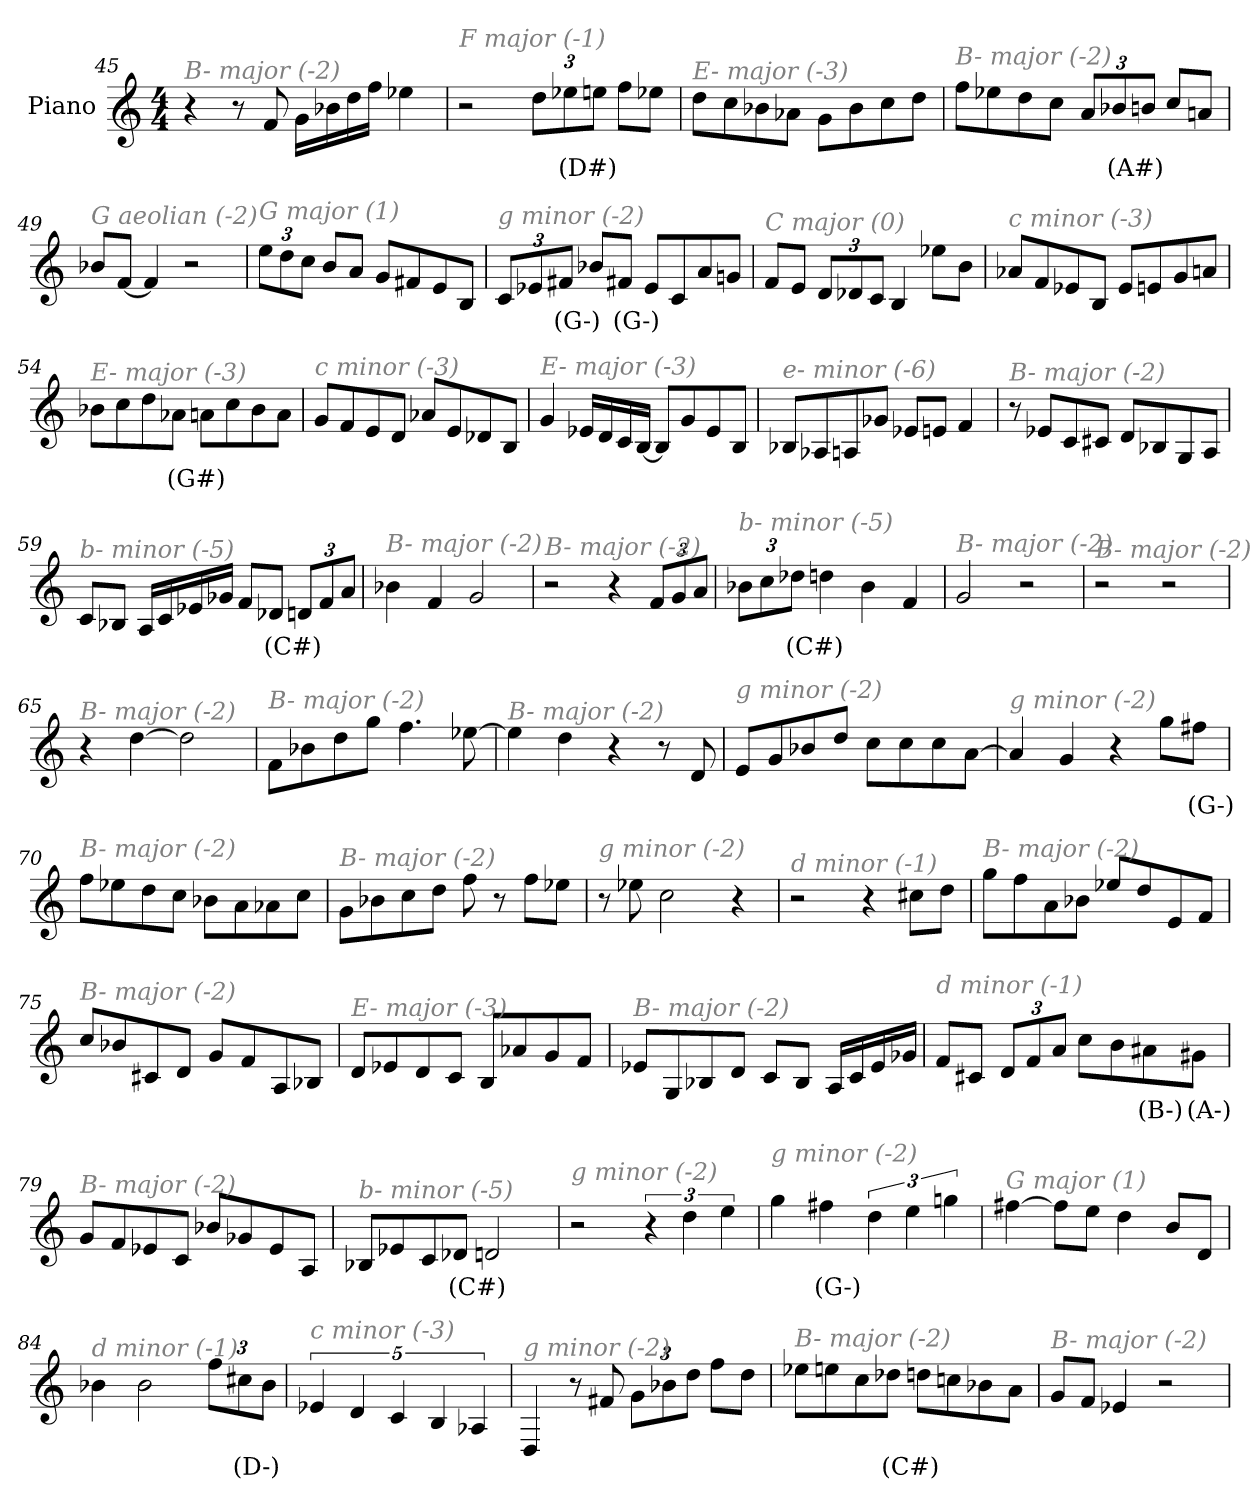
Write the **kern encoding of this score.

**kern	**text
*part1	*part1
*staff1	*staff1
*I"Piano	*
*I'Pno	*
!!LO:LB:g=z
*clefG2	*
*k[]	*
*M4/4	*
=45	=45
!LO:TX:i:color=#808080:t=B- major (-2)	!
4r	.
8r	.
8f/	.
16g\LL	.
16b-X\	.
16dd\	.
16ff\JJ	.
4ee-X\	.
=46	=46
!LO:TX:i:color=#808080:t=F major (-1)	!
2r	.
*Xbrackettup	*
12dd\L	.
12ee-Xi\	(D#)
12ee\J	.
8ff\L	.
8ee-X\J	.
=47	=47
!LO:TX:i:color=#808080:t=E- major (-3)	!
8dd\L	.
8cc\	.
8b-X\	.
8a-X\J	.
8g\L	.
8b-\	.
8cc\	.
8dd\J	.
=48	=48
!LO:TX:i:color=#808080:t=B- major (-2)	!
8ff\L	.
8ee-X\	.
8dd\	.
8cc\J	.
12a/L	.
12b-Xi/	(A#)
12b/J	.
8cc/L	.
8an/J	.
!!LO:LB:g=z
=49	=49
!LO:TX:i:color=#808080:t=G aeolian (-2)	!
8b-X/L	.
[8f/J	.
4f/]	.
2r	.
=50	=50
!LO:TX:i:color=#808080:t=G major (1)	!
12ee\L	.
12dd\	.
12cc\J	.
8b/L	.
8a/J	.
8g/L	.
8f#X/	.
8e/	.
8B/J	.
=51	=51
!LO:TX:i:color=#808080:t=g minor (-2)	!
12c/L	.
12e-X/	.
12f#Xi/J	(G-)
8b-X/L	.
8f#Xi/J	(G-)
8e-/L	.
8c/	.
8a/	.
8gn/J	.
=52	=52
!LO:TX:i:color=#808080:t=C major (0)	!
8f/L	.
8e/J	.
12d/L	.
12d-X/	.
12c/J	.
4B/	.
8ee-X\L	.
8b\J	.
!!LO:LB:g=z
=53	=53
!LO:TX:i:color=#808080:t=c minor (-3)	!
8a-X/L	.
8f/	.
8e-X/	.
8B/J	.
8e-/L	.
8en/	.
8g/	.
8an/J	.
=54	=54
!LO:TX:i:color=#808080:t=E- major (-3)	!
8b-X\L	.
8cc\	.
8dd\	.
8a-Xi\J	(G#)
8a\L	.
8cc\	.
8b-\	.
8a\J	.
=55	=55
!LO:TX:i:color=#808080:t=c minor (-3)	!
8g/L	.
8f/	.
8e/	.
8d/J	.
8a-X/L	.
8e/	.
8d-X/	.
8B/J	.
=56	=56
!LO:TX:i:color=#808080:t=E- major (-3)	!
4g/	.
16e-X/LL	.
16d/	.
16c/	.
[16B/JJ	.
8B/L]	.
8g/	.
8e-/	.
8B/J	.
!!LO:LB:g=z
=57	=57
!LO:TX:i:color=#808080:t=e- minor (-6)	!
8B-X/L	.
8A-X/	.
8An/	.
8g-X/J	.
8e-X/L	.
8en/J	.
4f/	.
=58	=58
!LO:TX:i:color=#808080:t=B- major (-2)	!
8r	.
8e-X/L	.
8c/	.
8c#X/J	.
8d/L	.
8B-X/	.
8G/	.
8A/J	.
=59	=59
!LO:TX:i:color=#808080:t=b- minor (-5)	!
8c/L	.
8B-X/J	.
16A/LL	.
16c/	.
16e-X/	.
16g-X/JJ	.
8f/L	.
8d-Xi/J	(C#)
12d/L	.
12f/	.
12a/J	.
=60	=60
!LO:TX:i:color=#808080:t=B- major (-2)	!
4b-X\	.
4f/	.
2g/	.
!!LO:LB:g=z
=61	=61
!LO:TX:i:color=#808080:t=B- major (-2)	!
2r	.
4r	.
12f/L	.
12g/	.
12a/J	.
=62	=62
!LO:TX:i:color=#808080:t=b- minor (-5)	!
12b-X\L	.
12cc\	.
12dd-Xi\J	(C#)
4dd\	.
4b-\	.
4f/	.
=63	=63
!LO:TX:i:color=#808080:t=B- major (-2)	!
2g/	.
2r	.
=64	=64
!LO:TX:i:color=#808080:t=B- major (-2)	!
2r	.
2r	.
=65	=65
!LO:TX:i:color=#808080:t=B- major (-2)	!
4r	.
[4dd\	.
2dd\]	.
=66	=66
!LO:TX:i:color=#808080:t=B- major (-2)	!
8f\L	.
8b-X\	.
8dd\	.
8gg\J	.
4.ff\	.
[8ee-X\	.
!!LO:LB:g=z
=67	=67
!LO:TX:i:color=#808080:t=B- major (-2)	!
4ee-\]	.
4dd\	.
4r	.
8r	.
8d/	.
=68	=68
!LO:TX:i:color=#808080:t=g minor (-2)	!
8e/L	.
8g/	.
8b-X/	.
8dd/J	.
8cc\L	.
8cc\	.
8cc\	.
[8a\J	.
=69	=69
!LO:TX:i:color=#808080:t=g minor (-2)	!
4a/]	.
4g/	.
4r	.
8gg\L	.
8ff#Xi\J	(G-)
=70	=70
!LO:TX:i:color=#808080:t=B- major (-2)	!
8ff\L	.
8ee-X\	.
8dd\	.
8cc\J	.
8b-X\L	.
8a\	.
8a-X\	.
8cc\J	.
=71	=71
!LO:TX:i:color=#808080:t=B- major (-2)	!
8g\L	.
8b-X\	.
8cc\	.
8dd\J	.
8ff\	.
8r	.
8ff\L	.
8ee-X\J	.
!!LO:LB:g=z
=72	=72
!LO:TX:i:color=#808080:t=g minor (-2)	!
8r	.
8ee-X\	.
2cc\	.
4r	.
=73	=73
!LO:TX:i:color=#808080:t=d minor (-1)	!
2r	.
4r	.
8cc#X\L	.
8dd\J	.
=74	=74
!LO:TX:i:color=#808080:t=B- major (-2)	!
8gg\L	.
8ff\	.
8a\	.
8b-X\J	.
8ee-X/L	.
8dd/	.
8e/	.
8f/J	.
=75	=75
!LO:TX:i:color=#808080:t=B- major (-2)	!
8cc/L	.
8b-X/	.
8c#X/	.
8d/J	.
8g/L	.
8f/	.
8A/	.
8B-X/J	.
=76	=76
!LO:TX:i:color=#808080:t=E- major (-3)	!
8d/L	.
8e-X/	.
8d/	.
8c/J	.
8B/L	.
8a-X/	.
8g/	.
8f/J	.
!!LO:LB:g=z
=77	=77
!LO:TX:i:color=#808080:t=B- major (-2)	!
8e-X/L	.
8G/	.
8B-X/	.
8d/J	.
8c/L	.
8B-/J	.
16A/LL	.
16c/	.
16e-/	.
16g-X/JJ	.
=78	=78
!LO:TX:i:color=#808080:t=d minor (-1)	!
8f/L	.
8c#X/J	.
12d/L	.
12f/	.
12a/J	.
8cc\L	.
8b\	.
8a#Xj\	(B-)
8g#Xi\J	(A-)
=79	=79
!LO:TX:i:color=#808080:t=B- major (-2)	!
8g/L	.
8f/	.
8e-X/	.
8c/J	.
8b-X/L	.
8g-X/	.
8e-/	.
8A/J	.
=80	=80
!LO:TX:i:color=#808080:t=b- minor (-5)	!
8B-X/L	.
8e-X/	.
8c/	.
8d-Xi/J	(C#)
2d/	.
!!LO:LB:g=z
=81	=81
!LO:TX:i:color=#808080:t=g minor (-2)	!
2r	.
*brackettup	*
6r	.
6dd\	.
6ee\	.
=82	=82
!LO:TX:i:color=#808080:t=g minor (-2)	!
4gg\	.
4ff#Xi\	(G-)
6dd\	.
6ee\	.
6ggn\	.
=83	=83
!LO:TX:i:color=#808080:t=G major (1)	!
[4ff#X\	.
8ff#\L]	.
8ee\J	.
4dd\	.
8b/L	.
8d/J	.
=84	=84
!LO:TX:i:color=#808080:t=d minor (-1)	!
4b-X\	.
2b-\	.
*Xbrackettup	*
12ff\L	.
12cc#Xi\	(D-)
12b-\J	.
=85	=85
*brackettup	*
!LO:TX:i:color=#808080:t=c minor (-3)	!
5e-X/	.
5d/	.
5c/	.
5B/	.
5A-X/	.
!!LO:LB:g=z
=86	=86
!LO:TX:i:color=#808080:t=g minor (-2)	!
4D/	.
8r	.
8f#X/	.
*Xbrackettup	*
12g\L	.
12b-X\	.
12dd\J	.
8ff\L	.
8dd\J	.
=87	=87
!LO:TX:i:color=#808080:t=B- major (-2)	!
8ee-X\L	.
8een\	.
8cc\	.
8dd-Xi\J	(C#)
8dd\L	.
8ccn\	.
8b-X\	.
8a\J	.
=88	=88
!LO:TX:i:color=#808080:t=B- major (-2)	!
8g/L	.
8f/J	.
4e-X/	.
2r	.
=	=
*-	*-
